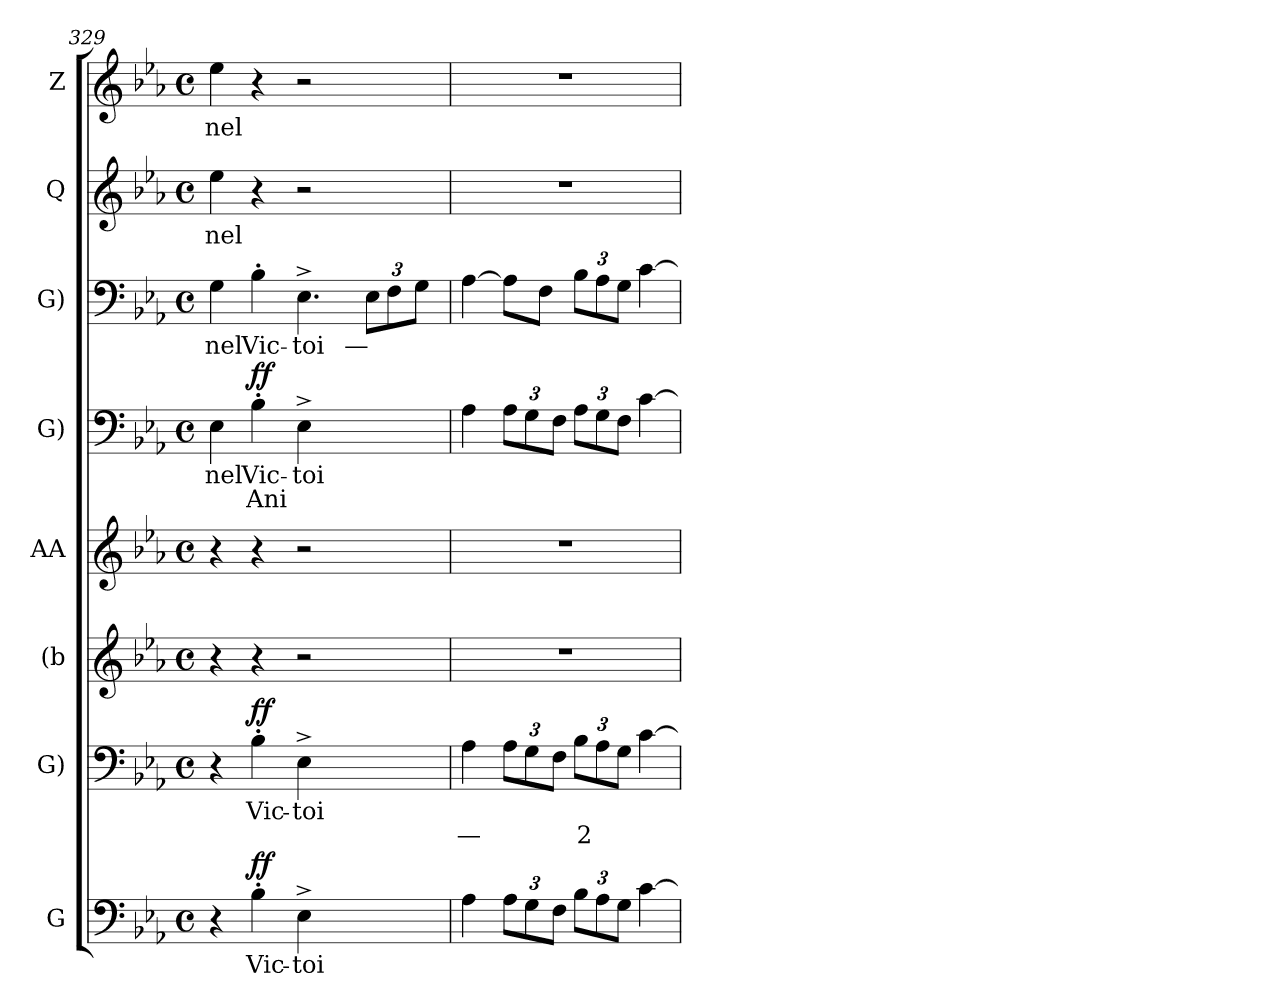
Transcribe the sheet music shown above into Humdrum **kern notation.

**kern	**text	**dynam	**kern	**text	**text	**dynam	**kern	**kern	**kern	**text	**text	**dynam	**kern	**text	**kern	**text	**kern	**text
*part8	*part8	*part8	*part7	*part7	*part7	*part7	*part6	*part5	*part4	*part4	*part4	*part4	*part3	*part3	*part2	*part2	*part1	*part1
*staff8	*staff8	*staff8	*staff7	*staff7	*staff7	*staff7	*staff6	*staff5	*staff4	*staff4	*staff4	*staff4	*staff3	*staff3	*staff2	*staff2	*staff1	*staff1
*I"G	*	*	*I"G)	*	*	*	*I"(b	*I"AA	*I"G)	*	*	*	*I"G)	*	*I"Q	*	*I"Z	*
*clefF4	*	*	*clefF4	*	*	*	*clefG2	*clefG2	*clefF4	*	*	*	*clefF4	*	*clefG2	*	*clefG2	*
*k[b-e-a-]	*	*	*k[b-e-a-]	*	*	*	*k[b-e-a-]	*k[b-e-a-]	*k[b-e-a-]	*	*	*	*k[b-e-a-]	*	*k[b-e-a-]	*	*k[b-e-a-]	*
*M4/4	*	*	*M4/4	*	*	*	*M4/4	*M4/4	*M4/4	*	*	*	*M4/4	*	*M4/4	*	*M4/4	*
*met(c)	*	*	*met(c)	*	*	*	*met(c)	*met(c)	*met(c)	*	*	*	*met(c)	*	*met(c)	*	*met(c)	*
=329	=329	=329	=329	=329	=329	=329	=329	=329	=329	=329	=329	=329	=329	=329	=329	=329	=329	=329
4r	.	.	4r	.	.	.	4r	4r	4E-i\	nel	.	.	4Gi\	nel	4ee-i\	nel	4ee-i\	nel
!	!	!LO:DY:a	!	!	!	!LO:DY:a	!	!	!	!	!	!LO:DY:a	!	!	!	!	!	!
4B-'>i\	Vic-	ff	4B-'>i\	Vic-	.	ff	4r	4r	4B-'>i\	Vic-	Ani	ff	4B-'>i\	Vic-	4r	.	4r	.
4E-^>i\	toi	.	4E-^>i\	toi	.	.	2r	2r	4E-^>i\	toi	--	.	4.E-^>i\	toi	2r	.	2r	.
4ryy	.	.	4ryy	.	.	.	.	.	4ryy	.	.	.	.	.	.	.	.	.
.	.	.	.	.	.	.	.	.	.	.	.	.	12E-i\L	—	.	.	.	.
.	.	.	.	.	.	.	.	.	.	.	.	.	12Fj\	.	.	.	.	.
6ryy	.	.	6ryy	.	.	.	6ryy	6ryy	6ryy	.	.	.	.	.	6ryy	.	6ryy	.
.	.	.	.	.	.	.	.	.	.	.	.	.	12Gj\J	.	.	.	.	.
.	.	.	.	.	.	.	.	.	.	.	.	.	24ryy	.	.	.	.	.
=330	=330	=330	=330	=330	=330	=330	=330	=330	=330	=330	=330	=330	=330	=330	=330	=330	=330	=330
4A-i\	.	.	4A-i\	.	—	.	1r	1r	4A-i\	.	.	.	[4A-i\	.	1r	.	1r	.
12A-i\L	.	.	12A-i\L	.	.	.	.	.	12A-i\L	.	.	.	8A-i\L]	.	.	.	.	.
12Gi\	.	.	12Gi\	.	.	.	.	.	12Gi\	.	.	.	.	.	.	.	.	.
.	.	.	.	.	.	.	.	.	.	.	.	.	8Fi\J	.	.	.	.	.
12Fi\J	.	.	12Fi\J	.	.	.	.	.	12Fi\J	.	.	.	.	.	.	.	.	.
12B-i\L	.	.	12B-i\L	.	2	.	.	.	12A-i\L	.	.	.	12B-i\L	.	.	.	.	.
12A-i\	.	.	12A-i\	.	.	.	.	.	12Gi\	.	.	.	12A-i\	.	.	.	.	.
12Gi\J	.	.	12Gi\J	.	.	.	.	.	12Fi\J	.	.	.	12Gi\J	.	.	.	.	.
[4ci\	.	.	[4ci\	.	.	.	.	.	[4ci\	.	.	.	[4ci\	.	.	.	.	.
=	=	=	=	=	=	=	=	=	=	=	=	=	=	=	=	=	=	=
*-	*-	*-	*-	*-	*-	*-	*-	*-	*-	*-	*-	*-	*-	*-	*-	*-	*-	*-
